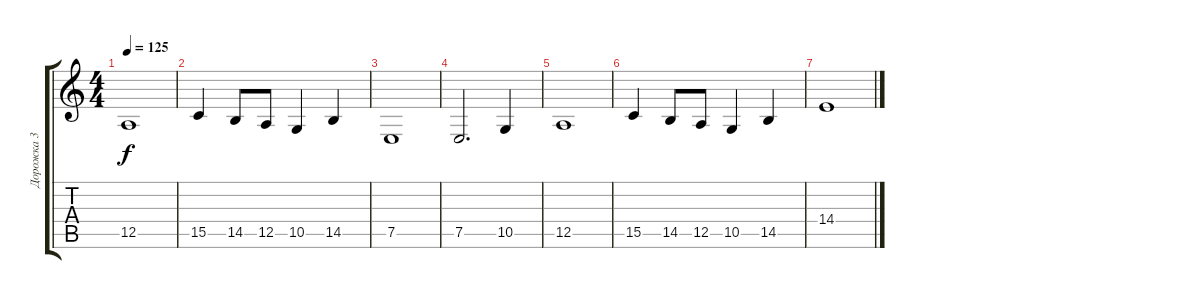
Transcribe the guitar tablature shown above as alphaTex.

\track ("Дорожка 3" "Дорожка 3") {instrument lead2sawtooth}
\staff {score tabs}
\tuning (E4 B3 G3 D3 A2 E2) {hide}
\ts (4 4)
\tempo 125
\clef g2
\ks c
12.5.1{dy f} |
15.5.4 14.5.8 12.5.8 10.5.4 14.5.4 |
7.5.1 |
7.5.2{d} 10.5.4 |
12.5.1 |
15.5.4 14.5.8 12.5.8 10.5.4 14.5.4 |
14.4.1
